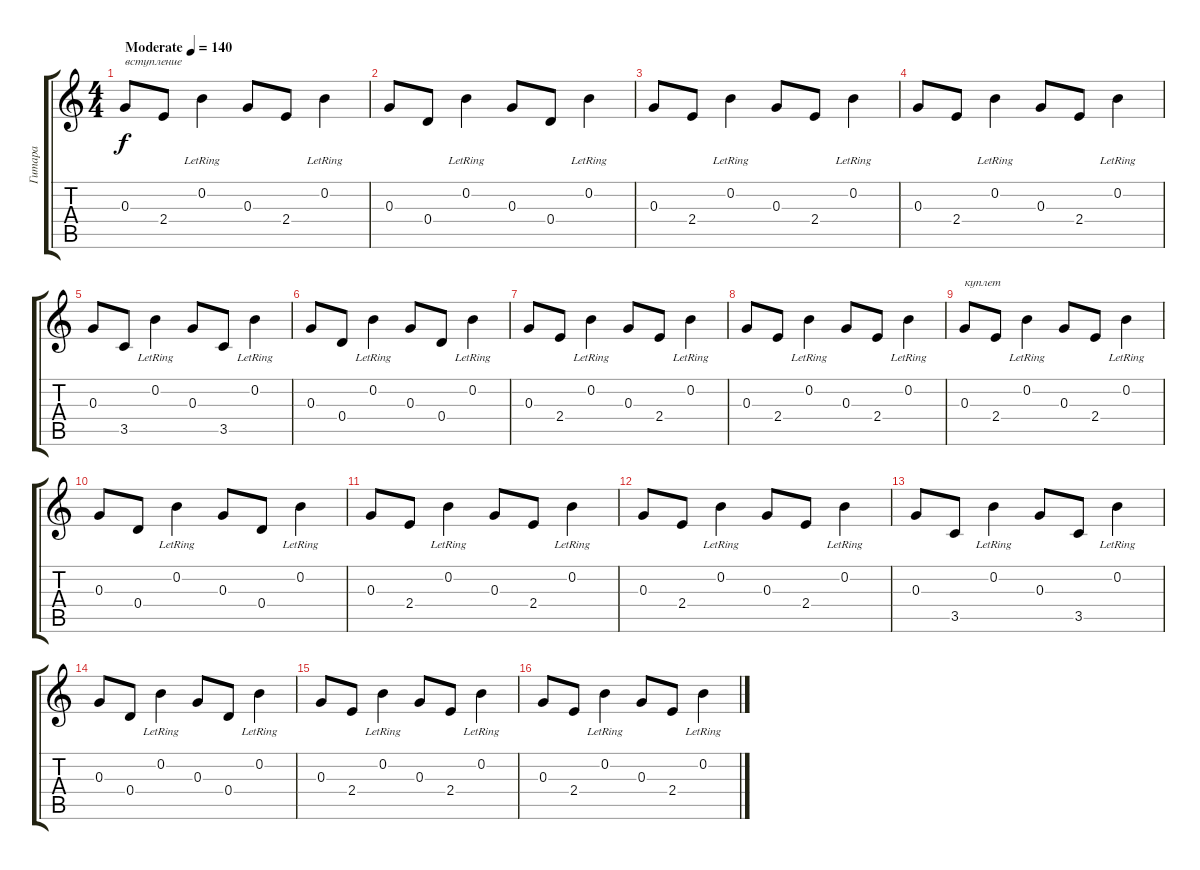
\track ("Гитара" "Гитара") {instrument acousticguitarsteel}
\staff {score tabs}
\tuning (E4 B3 G3 D3 A2 E2) {hide}
\ts (4 4)
\tempo (140 "Moderate")
\clef g2
\ks c
0.3.8{txt "вступление" dy f instrument acousticguitarsteel} 2.4.8 0.2{lr}.4 0.3.8 2.4.8 0.2{lr}.4 |
0.3.8 0.4.8 0.2{lr}.4 0.3.8 0.4.8 0.2{lr}.4 |
0.3.8 2.4.8 0.2{lr}.4 0.3.8 2.4.8 0.2{lr}.4 |
0.3.8 2.4.8 0.2{lr}.4 0.3.8 2.4.8 0.2{lr}.4 |
0.3.8 3.5.8 0.2{lr}.4 0.3.8 3.5.8 0.2{lr}.4 |
0.3.8 0.4.8 0.2{lr}.4 0.3.8 0.4.8 0.2{lr}.4 |
0.3.8 2.4.8 0.2{lr}.4 0.3.8 2.4.8 0.2{lr}.4 |
0.3.8 2.4.8 0.2{lr}.4 0.3.8 2.4.8 0.2{lr}.4 |
0.3.8{txt "куплет"} 2.4.8 0.2{lr}.4 0.3.8 2.4.8 0.2{lr}.4 |
0.3.8 0.4.8 0.2{lr}.4 0.3.8 0.4.8 0.2{lr}.4 |
0.3.8 2.4.8 0.2{lr}.4 0.3.8 2.4.8 0.2{lr}.4 |
0.3.8 2.4.8 0.2{lr}.4 0.3.8 2.4.8 0.2{lr}.4 |
0.3.8 3.5.8 0.2{lr}.4 0.3.8 3.5.8 0.2{lr}.4 |
0.3.8 0.4.8 0.2{lr}.4 0.3.8 0.4.8 0.2{lr}.4 |
0.3.8 2.4.8 0.2{lr}.4 0.3.8 2.4.8 0.2{lr}.4 |
0.3.8 2.4.8 0.2{lr}.4 0.3.8 2.4.8 0.2{lr}.4
